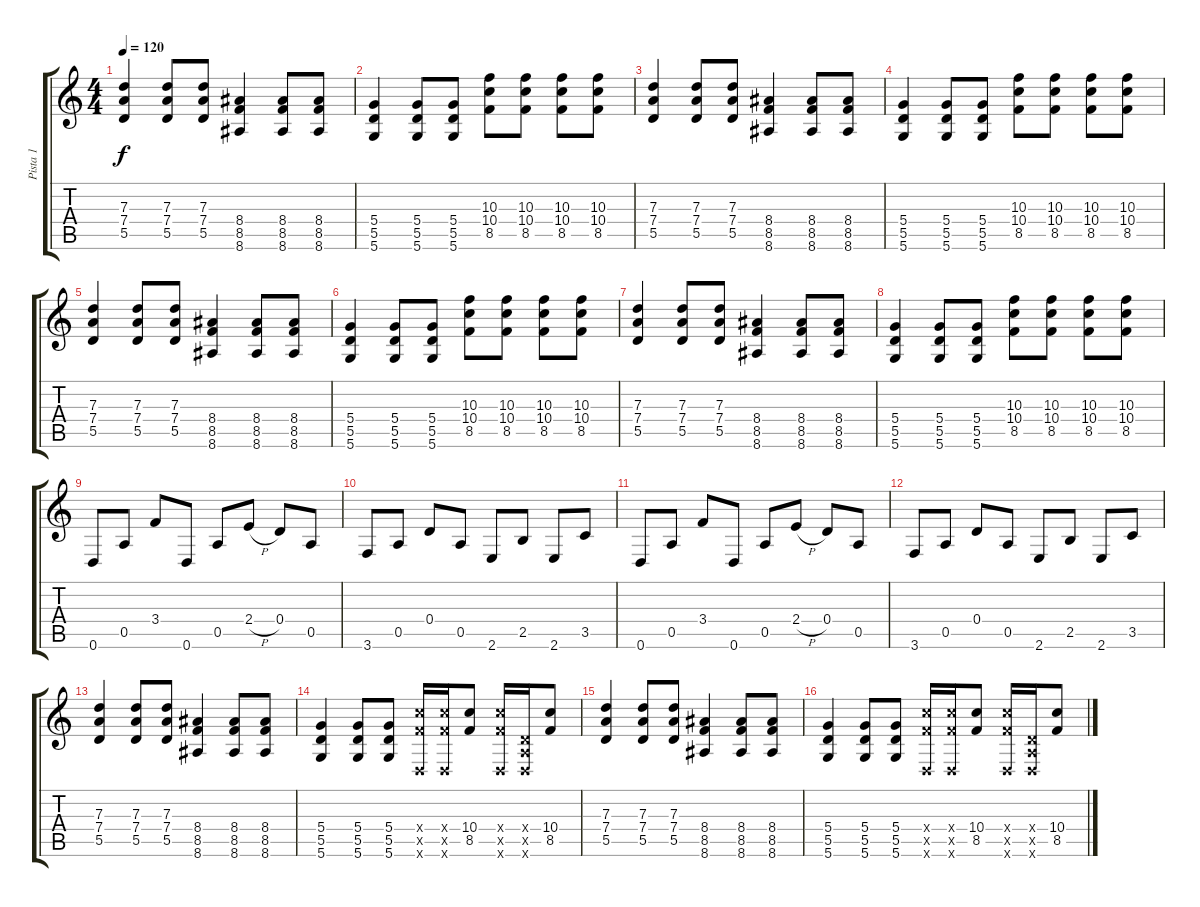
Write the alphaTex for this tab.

\track ("Pista 1" "Pista 1") {instrument electricguitarclean}
\staff {score tabs}
\tuning (E4 B3 G3 D3 A2 D2) {hide}
\ts (4 4)
\tempo 120
\clef g2
\ks c
(7.3 7.4 5.5).4{dy f} (7.3 7.4 5.5).8 (7.3 7.4 5.5).8 (8.4 8.5 8.6).4 (8.4 8.5 8.6).8 (8.4 8.5 8.6).8 |
(5.4 5.5 5.6).4 (5.4 5.5 5.6).8 (5.4 5.5 5.6).8 (10.3 10.4 8.5).8 (10.3 10.4 8.5).8 (10.3 10.4 8.5).8 (10.3 10.4 8.5).8 |
(7.3 7.4 5.5).4 (7.3 7.4 5.5).8 (7.3 7.4 5.5).8 (8.4 8.5 8.6).4 (8.4 8.5 8.6).8 (8.4 8.5 8.6).8 |
(5.4 5.5 5.6).4 (5.4 5.5 5.6).8 (5.4 5.5 5.6).8 (10.3 10.4 8.5).8 (10.3 10.4 8.5).8 (10.3 10.4 8.5).8 (10.3 10.4 8.5).8 |
(7.3 7.4 5.5).4 (7.3 7.4 5.5).8 (7.3 7.4 5.5).8 (8.4 8.5 8.6).4 (8.4 8.5 8.6).8 (8.4 8.5 8.6).8 |
(5.4 5.5 5.6).4 (5.4 5.5 5.6).8 (5.4 5.5 5.6).8 (10.3 10.4 8.5).8 (10.3 10.4 8.5).8 (10.3 10.4 8.5).8 (10.3 10.4 8.5).8 |
(7.3 7.4 5.5).4 (7.3 7.4 5.5).8 (7.3 7.4 5.5).8 (8.4 8.5 8.6).4 (8.4 8.5 8.6).8 (8.4 8.5 8.6).8 |
(5.4 5.5 5.6).4 (5.4 5.5 5.6).8 (5.4 5.5 5.6).8 (10.3 10.4 8.5).8 (10.3 10.4 8.5).8 (10.3 10.4 8.5).8 (10.3 10.4 8.5).8 |
0.6.8{instrument electricguitarclean} 0.5.8 3.4.8 0.6.8 0.5.8 2.4{h}.8 0.4.8 0.5.8 |
3.6.8 0.5.8 0.4.8 0.5.8 2.6.8 2.5.8 2.6.8 3.5.8 |
0.6.8 0.5.8 3.4.8 0.6.8 0.5.8 2.4{h}.8 0.4.8 0.5.8 |
3.6.8 0.5.8 0.4.8 0.5.8 2.6.8 2.5.8 2.6.8 3.5.8 |
(7.3 7.4 5.5).4{instrument distortionguitar} (7.3 7.4 5.5).8 (7.3 7.4 5.5).8 (8.4 8.5 8.6).4 (8.4 8.5 8.6).8 (8.4 8.5 8.6).8 |
(5.4 5.5 5.6).4 (5.4 5.5 5.6).8 (5.4 5.5 5.6).8 (10.4{x} 8.5{x} 0.6{x}).16 (10.4{x} 8.5{x} 0.6{x}).16 (10.4 8.5).8 (10.4{x} 8.5{x} 0.6{x}).16 (0.4{x} 0.5{x} 0.6{x}).16 (10.4 8.5).8 |
(7.3 7.4 5.5).4 (7.3 7.4 5.5).8 (7.3 7.4 5.5).8 (8.4 8.5 8.6).4 (8.4 8.5 8.6).8 (8.4 8.5 8.6).8 |
(5.4 5.5 5.6).4 (5.4 5.5 5.6).8 (5.4 5.5 5.6).8 (10.4{x} 8.5{x} 0.6{x}).16 (10.4{x} 8.5{x} 0.6{x}).16 (10.4 8.5).8 (10.4{x} 8.5{x} 0.6{x}).16 (0.4{x} 0.5{x} 0.6{x}).16 (10.4 8.5).8
